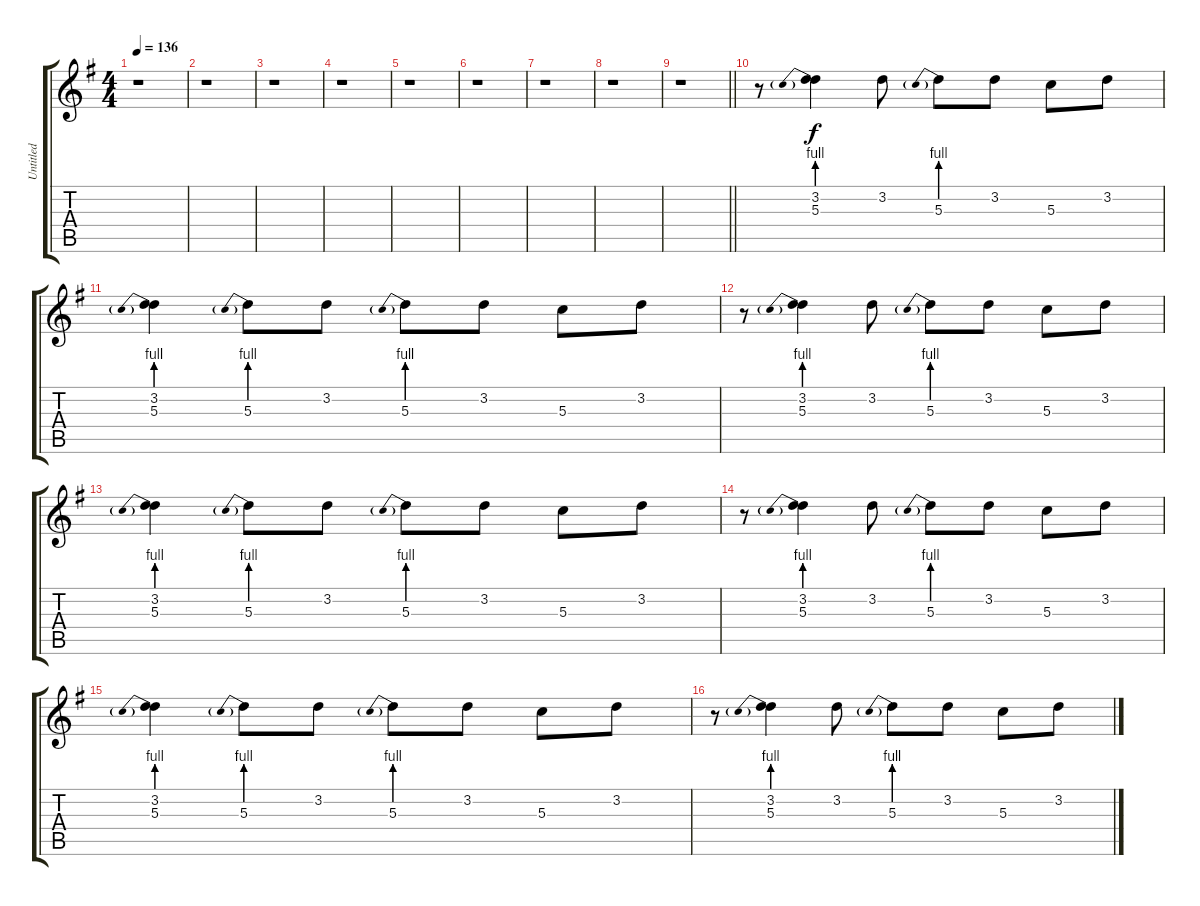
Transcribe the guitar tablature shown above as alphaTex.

\track ("Untitled" "Untitled") {instrument distortionguitar}
\staff {score tabs}
\tuning (E4 B3 G3 D3 A2 E2) {hide}
\ts (4 4)
\tempo 136
\clef g2
\ks g
r.1{dy f} |
r.1 |
r.1 |
r.1 |
r.1 |
r.1 |
r.1 |
r.1 |
\barLineRight lightlight
r.1 |
r.8 (3.2 5.3{be (prebend 0 4 60 4)}).4 3.2.8 5.3{be (prebend 0 4 60 4)}.8 3.2.8 5.3.8 3.2.8 |
(3.2 5.3{be (prebend 0 4 60 4)}).4 5.3{be (prebend 0 4 60 4)}.8 3.2.8 5.3{be (prebend 0 4 60 4)}.8 3.2.8 5.3.8 3.2.8 |
r.8 (3.2 5.3{be (prebend 0 4 60 4)}).4 3.2.8 5.3{be (prebend 0 4 60 4)}.8 3.2.8 5.3.8 3.2.8 |
(3.2 5.3{be (prebend 0 4 60 4)}).4 5.3{be (prebend 0 4 60 4)}.8 3.2.8 5.3{be (prebend 0 4 60 4)}.8 3.2.8 5.3.8 3.2.8 |
r.8 (3.2 5.3{be (prebend 0 4 60 4)}).4 3.2.8 5.3{be (prebend 0 4 60 4)}.8 3.2.8 5.3.8 3.2.8 |
(3.2 5.3{be (prebend 0 4 60 4)}).4 5.3{be (prebend 0 4 60 4)}.8 3.2.8 5.3{be (prebend 0 4 60 4)}.8 3.2.8 5.3.8 3.2.8 |
r.8 (3.2 5.3{be (prebend 0 4 60 4)}).4 3.2.8 5.3{be (prebend 0 4 60 4)}.8 3.2.8 5.3.8 3.2.8
